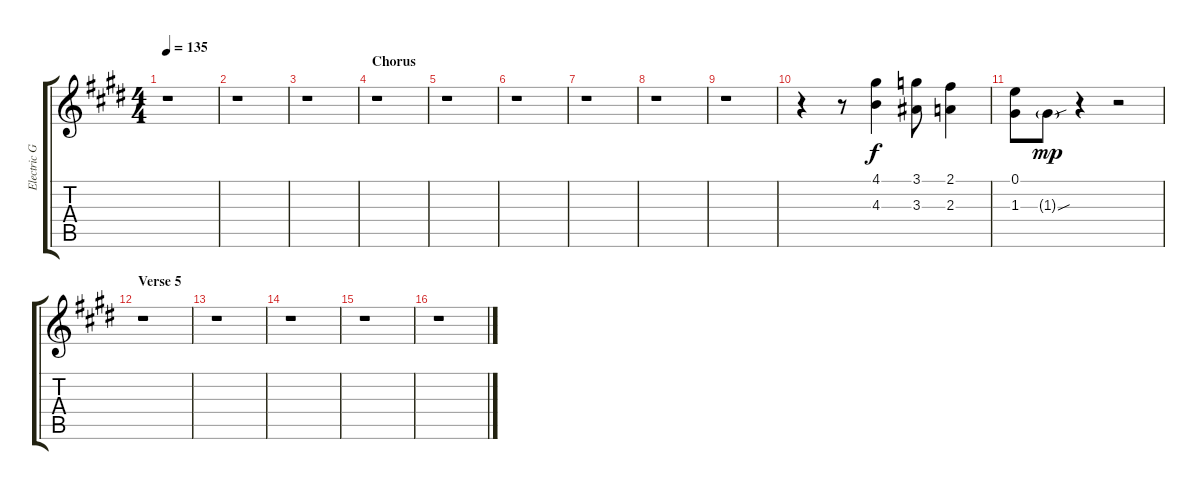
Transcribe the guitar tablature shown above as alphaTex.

\track ("Electric Guitar 2" "Electric G") {instrument electricguitarjazz}
\staff {score tabs}
\tuning (E4 B3 G3 D3 A2 E2) {hide}
\ts (4 4)
\tempo 135
\clef g2
\ks e
r.1{dy f} |
r.1 |
r.1 |
\section ("" "Chorus")
r.1 |
r.1 |
r.1 |
r.1 |
r.1 |
r.1 |
r.4 r.8 (4.1 4.3).4 (3.1 3.3).8 (2.1 2.3).4 |
(0.1 1.3).8 1.3{sou g}.8{dy mp} r.4 r.2 |
\section ("" "Verse 5")
r.1 |
r.1 |
r.1 |
r.1 |
r.1
